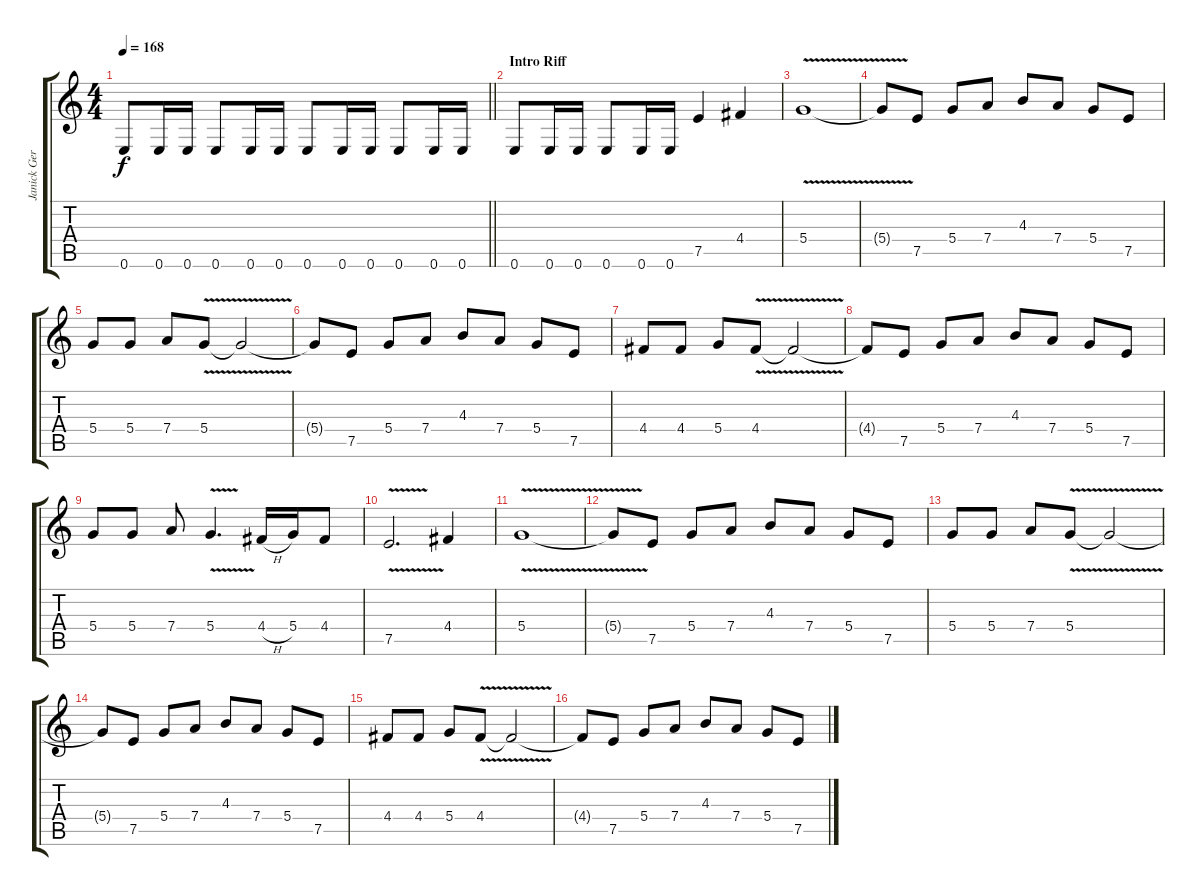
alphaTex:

\track ("Janick Gers" "Janick Ger") {instrument distortionguitar}
\staff {score tabs}
\tuning (E4 B3 G3 D3 A2 E2) {hide}
\ts (4 4)
\tempo 168
\clef g2
\barLineRight lightlight
\ks c
0.6.8{dy f} 0.6.16 0.6.16 0.6.8 0.6.16 0.6.16 0.6.8 0.6.16 0.6.16 0.6.8 0.6.16 0.6.16 |
\section ("" "Intro Riff")
0.6.8 0.6.16 0.6.16 0.6.8 0.6.16 0.6.16 7.5.4 4.4.4 |
5.4{v}.1 |
5.4{t}.8 7.5.8 5.4.8 7.4.8 4.3.8 7.4.8 5.4.8 7.5.8 |
5.4.8 5.4.8 7.4.8 5.4{v}.8 5.4{t}.2 |
5.4{t}.8 7.5.8 5.4.8 7.4.8 4.3.8 7.4.8 5.4.8 7.5.8 |
4.4.8 4.4.8 5.4.8 4.4{v}.8 4.4{t}.2 |
4.4{t}.8 7.5.8 5.4.8 7.4.8 4.3.8 7.4.8 5.4.8 7.5.8 |
5.4.8 5.4.8 7.4.8 5.4{v}.4{d} 4.4{h}.16 5.4.16 4.4.8 |
7.5{v}.2{d} 4.4.4 |
5.4{v}.1 |
5.4{t}.8 7.5.8 5.4.8 7.4.8 4.3.8 7.4.8 5.4.8 7.5.8 |
5.4.8 5.4.8 7.4.8 5.4{v}.8 5.4{t}.2 |
5.4{t}.8 7.5.8 5.4.8 7.4.8 4.3.8 7.4.8 5.4.8 7.5.8 |
4.4.8 4.4.8 5.4.8 4.4{v}.8 4.4{t}.2 |
4.4{t}.8 7.5.8 5.4.8 7.4.8 4.3.8 7.4.8 5.4.8 7.5.8
